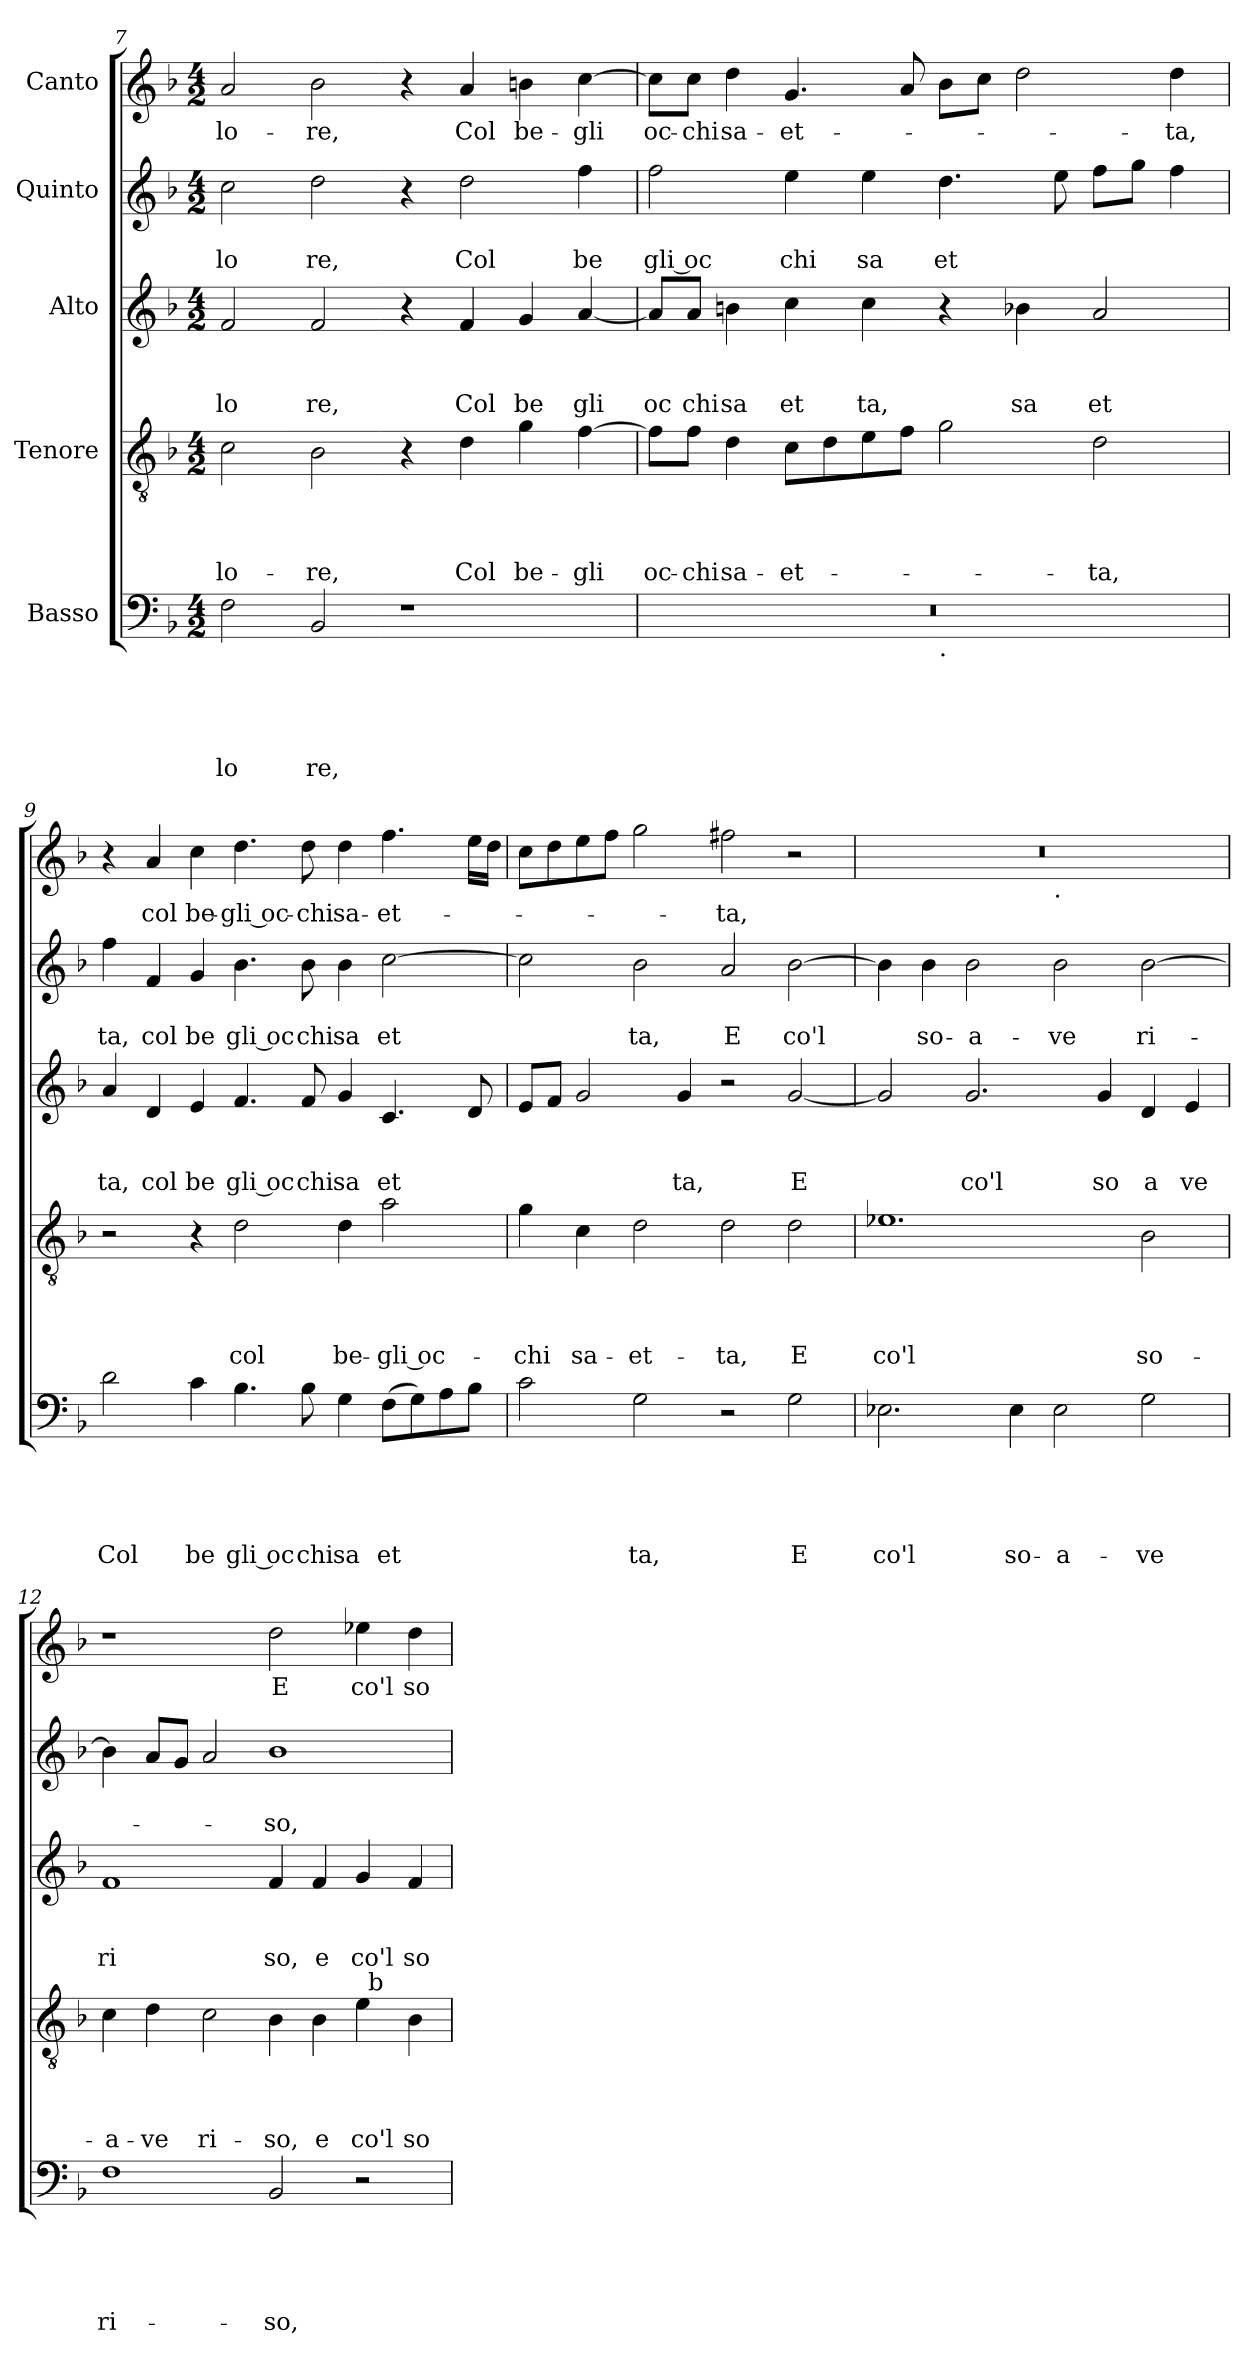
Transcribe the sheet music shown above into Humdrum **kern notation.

**kern	**text	**text	**text	**text	**text	**kern	**text	**text	**text	**text	**kern	**text	**text	**text	**kern	**text	**text	**kern	**text
*part5	*part5	*part5	*part5	*part5	*part5	*part4	*part4	*part4	*part4	*part4	*part3	*part3	*part3	*part3	*part2	*part2	*part2	*part1	*part1
*staff5	*staff5	*staff5	*staff5	*staff5	*staff5	*staff4	*staff4	*staff4	*staff4	*staff4	*staff3	*staff3	*staff3	*staff3	*staff2	*staff2	*staff2	*staff1	*staff1
*I"Basso	*	*	*	*	*	*I"Tenore	*	*	*	*	*I"Alto	*	*	*	*I"Quinto	*	*	*I"Canto	*
*clefF4	*	*	*	*	*	*clefGv2	*	*	*	*	*clefG2	*	*	*	*clefG2	*	*	*clefG2	*
*k[b-]	*	*	*	*	*	*k[b-]	*	*	*	*	*k[b-]	*	*	*	*k[b-]	*	*	*k[b-]	*
*F:	*	*	*	*	*	*F:	*	*	*	*	*F:	*	*	*	*F:	*	*	*F:	*
*M4/2	*	*	*	*	*	*M4/2	*	*	*	*	*M4/2	*	*	*	*M4/2	*	*	*M4/2	*
=7	=7	=7	=7	=7	=7	=7	=7	=7	=7	=7	=7	=7	=7	=7	=7	=7	=7	=7	=7
!	!	!	!	!	!LO:LY:b	!	!	!	!	!LO:LY:b	!	!	!	!LO:LY:b	!	!	!LO:LY:b	!	!LO:LY:b
2F\	.	.	.	.	lo	2c\	.	.	.	-lo-	2f/	.	.	lo	2cc\	.	lo	2a/	-lo-
!	!	!	!	!	!LO:LY:b	!	!	!	!	!LO:LY:b	!	!	!	!LO:LY:b	!	!	!LO:LY:b	!	!LO:LY:b
2BB-/	.	.	.	.	re,	2B-\	.	.	.	-re,	2f/	.	.	re,	2dd\	.	re,	2b-\	-re,
1r	.	.	.	.	.	4r	.	.	.	.	4r	.	.	.	4r	.	.	4r	.
!	!	!	!	!	!	!	!	!	!	!LO:LY:b	!	!	!	!LO:LY:b	!	!	!LO:LY:b	!	!LO:LY:b
.	.	.	.	.	.	4d\	.	.	.	Col	4f/	.	.	Col	2dd\	.	Col	4a/	Col
!	!	!	!	!	!	!	!	!	!	!LO:LY:b	!	!	!	!LO:LY:b	!	!	!	!	!LO:LY:b
.	.	.	.	.	.	4g\	.	.	.	be-	4g/	.	.	be	.	.	.	4bn\	be-
!	!	!	!	!	!	!	!	!	!	!LO:LY:b	!	!	!	!LO:LY:b	!	!	!LO:LY:b	!	!LO:LY:b
.	.	.	.	.	.	[>4f\	.	.	.	-gli	[<4a/	.	.	gli	4ff\	.	be	[>4cc\	-gli
=8	=8	=8	=8	=8	=8	=8	=8	=8	=8	=8	=8	=8	=8	=8	=8	=8	=8	=8	=8
!	!	!	!	!	!	!	!	!	!	!LO:LY:b:rj	!	!	!	!LO:LY:b:rj	!	!	!LO:LY:b:rj	!	!LO:LY:b:rj
*^	*	*	*	*	*	*	*	*	*	*	*	*	*	*	*	*	*	*	*
0r	1ryy	.	.	.	.	.	8f\L]	.	.	.	oc-	8a/L]	.	.	oc	2ff\	.	gli oc	8cc\L]	oc-
!	!	!	!	!	!	!	!	!	!	!	!LO:LY:b	!	!	!	!LO:LY:b	!	!	!	!	!LO:LY:b
.	.	.	.	.	.	.	8f\J	.	.	.	-chi	8a/J	.	.	chi	.	.	.	8cc\J	-chi
!	!	!	!	!	!	!	!	!	!	!	!LO:LY:b	!	!	!	!LO:LY:b	!	!	!	!	!LO:LY:b
.	.	.	.	.	.	.	4d\	.	.	.	sa-	4bn\	.	.	sa	.	.	.	4dd\	sa-
!	!	!	!	!	!	!	!	!	!	!	!LO:LY:b	!	!	!	!LO:LY:b	!	!	!LO:LY:b	!	!LO:LY:b
.	.	.	.	.	.	.	8c\L	.	.	.	-et-	4cc\	.	.	et	4ee\	.	chi	4.g/	-et-
.	.	.	.	.	.	.	8d\	.	.	.	.	.	.	.	.	.	.	.	.	.
!	!	!	!	!	!	!	!	!	!	!	!	!	!	!	!LO:LY:b	!	!	!LO:LY:b	!	!
.	.	.	.	.	.	.	8e\	.	.	.	.	4cc\	.	.	ta,	4ee\	.	sa	.	.
.	.	.	.	.	.	.	8f\J	.	.	.	.	.	.	.	.	.	.	.	8a/	.
!	!LO:TX:b:t=.	!	!	!	!	!	!	!	!	!	!	!	!	!	!	!	!	!	!	!
!	!	!	!	!	!	!	!	!	!	!	!	!	!	!	!	!	!	!LO:LY:b	!	!
.	1ryy	.	.	.	.	.	2g\	.	.	.	.	4r	.	.	.	4.dd\	.	et	8b-\L	.
.	.	.	.	.	.	.	.	.	.	.	.	.	.	.	.	.	.	.	8cc\J	.
!	!	!	!	!	!	!	!	!	!	!	!	!	!	!	!LO:LY:b	!	!	!	!	!
.	.	.	.	.	.	.	.	.	.	.	.	4b-X\	.	.	sa	.	.	.	2dd\	.
.	.	.	.	.	.	.	.	.	.	.	.	.	.	.	.	8ee\	.	.	.	.
!	!	!	!	!	!	!	!	!	!	!	!LO:LY:b	!	!	!	!LO:LY:b	!	!	!	!	!
.	.	.	.	.	.	.	2d\	.	.	.	-ta,	2a/	.	.	et	8ff\L	.	.	.	.
.	.	.	.	.	.	.	.	.	.	.	.	.	.	.	.	8gg\J	.	.	.	.
!	!	!	!	!	!	!	!	!	!	!	!	!	!	!	!	!	!	!	!	!LO:LY:b
.	.	.	.	.	.	.	.	.	.	.	.	.	.	.	.	4ff\	.	.	4dd\	-ta,
=9	=9	=9	=9	=9	=9	=9	=9	=9	=9	=9	=9	=9	=9	=9	=9	=9	=9	=9	=9	=9
!	!	!	!	!	!	!LO:LY:b	!	!	!	!	!	!	!	!	!LO:LY:b	!	!	!LO:LY:b	!	!
*v	*v	*	*	*	*	*	*	*	*	*	*	*	*	*	*	*	*	*	*	*
2d\	.	.	.	.	Col	2r	.	.	.	.	4a/	.	.	ta,	4ff\	.	ta,	4r	.
!	!	!	!	!	!	!	!	!	!	!	!	!	!	!LO:LY:b	!	!	!LO:LY:b	!	!LO:LY:b
.	.	.	.	.	.	.	.	.	.	.	4d/	.	.	col	4f/	.	col	4a/	col
!	!	!	!	!	!LO:LY:b	!	!	!	!	!	!	!	!	!LO:LY:b	!	!	!LO:LY:b	!	!LO:LY:b
4c\	.	.	.	.	be	4r	.	.	.	.	4e/	.	.	be	4g/	.	be	4cc\	be-
!	!	!	!	!	!LO:LY:b:rj	!	!	!	!	!LO:LY:b	!	!	!	!LO:LY:b:rj	!	!	!LO:LY:b:rj	!	!LO:LY:b:rj
4.B-\	.	.	.	.	gli oc	2d\	.	.	.	col	4.f/	.	.	gli oc	4.b-\	.	gli oc	4.dd\	-gli oc-
!	!	!	!	!	!LO:LY:b	!	!	!	!	!	!	!	!	!LO:LY:b	!	!	!LO:LY:b	!	!LO:LY:b
8B-\	.	.	.	.	chi	.	.	.	.	.	8f/	.	.	chi	8b-\	.	chi	8dd\	-chi
!	!	!	!	!	!LO:LY:b	!	!	!	!	!LO:LY:b	!	!	!	!LO:LY:b	!	!	!LO:LY:b	!	!LO:LY:b
4G\	.	.	.	.	sa	4d\	.	.	.	be-	4g/	.	.	sa	4b-\	.	sa	4dd\	sa-
!	!	!	!	!	!LO:LY:b	!	!	!	!	!LO:LY:b:rj	!	!	!	!LO:LY:b	!	!	!LO:LY:b	!	!LO:LY:b
(>8F\L	.	.	.	.	et	2a\	.	.	.	-gli oc-	4.c/	.	.	et	[<2cc\	.	et	4.ff\	-et-
8G\)	.	.	.	.	.	.	.	.	.	.	.	.	.	.	.	.	.	.	.
8A\	.	.	.	.	.	.	.	.	.	.	.	.	.	.	.	.	.	.	.
8B-\J	.	.	.	.	.	.	.	.	.	.	8d/	.	.	.	.	.	.	16ee\LL	.
.	.	.	.	.	.	.	.	.	.	.	.	.	.	.	.	.	.	16dd\JJ	.
!!LO:LB:g=z
=10	=10	=10	=10	=10	=10	=10	=10	=10	=10	=10	=10	=10	=10	=10	=10	=10	=10	=10	=10
!	!	!	!	!	!	!	!	!	!	!LO:LY:b	!	!	!	!	!	!	!	!	!
2c\	.	.	.	.	.	4g\	.	.	.	-chi	8e/L	.	.	.	2cc\]	.	.	8cc\L	.
.	.	.	.	.	.	.	.	.	.	.	8f/J	.	.	.	.	.	.	8dd\	.
!	!	!	!	!	!	!	!	!	!	!LO:LY:b	!	!	!	!	!	!	!	!	!
.	.	.	.	.	.	4c\	.	.	.	sa-	2g/	.	.	.	.	.	.	8ee\	.
.	.	.	.	.	.	.	.	.	.	.	.	.	.	.	.	.	.	8ff\J	.
!	!	!	!	!	!LO:LY:b	!	!	!	!	!LO:LY:b	!	!	!	!	!	!	!LO:LY:b	!	!
2G\	.	.	.	.	ta,	2d\	.	.	.	-et-	.	.	.	.	2b-\	.	ta,	2gg\	.
!	!	!	!	!	!	!	!	!	!	!	!	!	!	!LO:LY:b	!	!	!	!	!
.	.	.	.	.	.	.	.	.	.	.	4g/	.	.	ta,	.	.	.	.	.
!	!	!	!	!	!	!	!	!	!	!LO:LY:b	!	!	!	!	!	!	!LO:LY:b	!	!LO:LY:b
2r	.	.	.	.	.	2d\	.	.	.	-ta,	2r	.	.	.	2a/	.	E	2ff#X\	-ta,
!	!	!	!	!	!LO:LY:b	!	!	!	!	!LO:LY:b	!	!	!	!LO:LY:b	!	!	!LO:LY:b	!	!
2G\	.	.	.	.	E	2d\	.	.	.	E	[<2g/	.	.	E	[>2b-\	.	co'l	2r	.
=11	=11	=11	=11	=11	=11	=11	=11	=11	=11	=11	=11	=11	=11	=11	=11	=11	=11	=11	=11
!	!	!	!	!	!LO:LY:b	!	!	!	!	!LO:LY:b	!	!	!	!	!	!	!	!	!
*	*	*	*	*	*	*	*	*	*	*	*	*	*	*	*	*	*	*^	*
2.E-X\	.	.	.	.	co'l	1.e-X	.	.	.	co'l	2g/]	.	.	.	4b-\]	.	.	0r	1ryy	.
!	!	!	!	!	!	!	!	!	!	!	!	!	!	!	!	!	!LO:LY:b	!	!	!
.	.	.	.	.	.	.	.	.	.	.	.	.	.	.	4b-\	.	so-	.	.	.
!	!	!	!	!	!	!	!	!	!	!	!	!	!	!LO:LY:b	!	!	!LO:LY:b	!	!	!
.	.	.	.	.	.	.	.	.	.	.	2.g/	.	.	co'l	2b-\	.	-a-	.	.	.
!	!	!	!	!	!LO:LY:b	!	!	!	!	!	!	!	!	!	!	!	!	!	!	!
4E-\	.	.	.	.	so-	.	.	.	.	.	.	.	.	.	.	.	.	.	.	.
!	!	!	!	!	!	!	!	!	!	!	!	!	!	!	!	!	!	!	!LO:TX:b:t=.	!
!	!	!	!	!	!LO:LY:b	!	!	!	!	!	!	!	!	!	!	!	!LO:LY:b	!	!	!
2E-\	.	.	.	.	-a-	.	.	.	.	.	.	.	.	.	2b-\	.	-ve	.	1ryy	.
!	!	!	!	!	!	!	!	!	!	!	!	!	!	!LO:LY:b	!	!	!	!	!	!
.	.	.	.	.	.	.	.	.	.	.	4g/	.	.	so	.	.	.	.	.	.
!	!	!	!	!	!LO:LY:b	!	!	!	!	!LO:LY:b	!	!	!	!LO:LY:b	!	!	!LO:LY:b	!	!	!
2G\	.	.	.	.	-ve	2B-\	.	.	.	so-	4d/	.	.	a	[>2b-\	.	ri-	.	.	.
!	!	!	!	!	!	!	!	!	!	!	!	!	!	!LO:LY:b	!	!	!	!	!	!
.	.	.	.	.	.	.	.	.	.	.	4e/	.	.	ve	.	.	.	.	.	.
=12	=12	=12	=12	=12	=12	=12	=12	=12	=12	=12	=12	=12	=12	=12	=12	=12	=12	=12	=12	=12
!	!	!	!	!	!LO:LY:b	!	!	!	!	!LO:LY:b	!	!	!	!LO:LY:b	!	!	!	!	!	!
*	*	*	*	*	*	*^	*	*	*	*	*	*	*	*	*	*	*	*v	*v	*
1F	.	.	.	.	ri-	4c\	1ryy	.	.	.	-a-	1f	.	.	ri	4b-\]	.	.	1r	.
!	!	!	!	!	!	!	!	!	!	!	!LO:LY:b	!	!	!	!	!	!	!	!	!
.	.	.	.	.	.	4d\	.	.	.	.	-ve	.	.	.	.	8a/L	.	.	.	.
.	.	.	.	.	.	.	.	.	.	.	.	.	.	.	.	8g/J	.	.	.	.
!	!	!	!	!	!	!	!	!	!	!	!LO:LY:b	!	!	!	!	!	!	!	!	!
.	.	.	.	.	.	2c\	.	.	.	.	ri-	.	.	.	.	2a/	.	.	.	.
!	!	!	!	!	!LO:LY:b	!	!	!	!	!	!LO:LY:b	!	!	!	!LO:LY:b	!	!	!LO:LY:b	!	!LO:LY:b
2BB-/	.	.	.	.	-so,	4B-\	2ryy	.	.	.	-so,	4f/	.	.	so,	1b-	.	-so,	2dd\	E
!	!	!	!	!	!	!	!	!	!	!	!LO:LY:b	!	!	!	!LO:LY:b	!	!	!	!	!
.	.	.	.	.	.	4B-\	.	.	.	.	e	4f/	.	.	e	.	.	.	.	.
!	!	!	!	!	!	!	!	!	!	!	!LO:LY:b	!	!	!	!LO:LY:b	!	!	!	!	!LO:LY:b
2r	.	.	.	.	.	4e\	32ryy	.	.	.	co'l	4g/	.	.	co'l	.	.	.	4ee-X\	co'l
!	!	!	!	!	!	!	!LO:TX:a:t=b	!	!	!	!	!	!	!	!	!	!	!	!	!
.	.	.	.	.	.	.	4...ryy	.	.	.	.	.	.	.	.	.	.	.	.	.
!	!	!	!	!	!	!	!	!	!	!	!LO:LY:b	!	!	!	!LO:LY:b	!	!	!	!	!LO:LY:b
.	.	.	.	.	.	4B-\	.	.	.	.	so-	4f/	.	.	so	.	.	.	4dd\	so-
*	*	*	*	*	*	*v	*v	*	*	*	*	*	*	*	*	*	*	*	*	*
=	=	=	=	=	=	=	=	=	=	=	=	=	=	=	=	=	=	=	=
*-	*-	*-	*-	*-	*-	*-	*-	*-	*-	*-	*-	*-	*-	*-	*-	*-	*-	*-	*-
